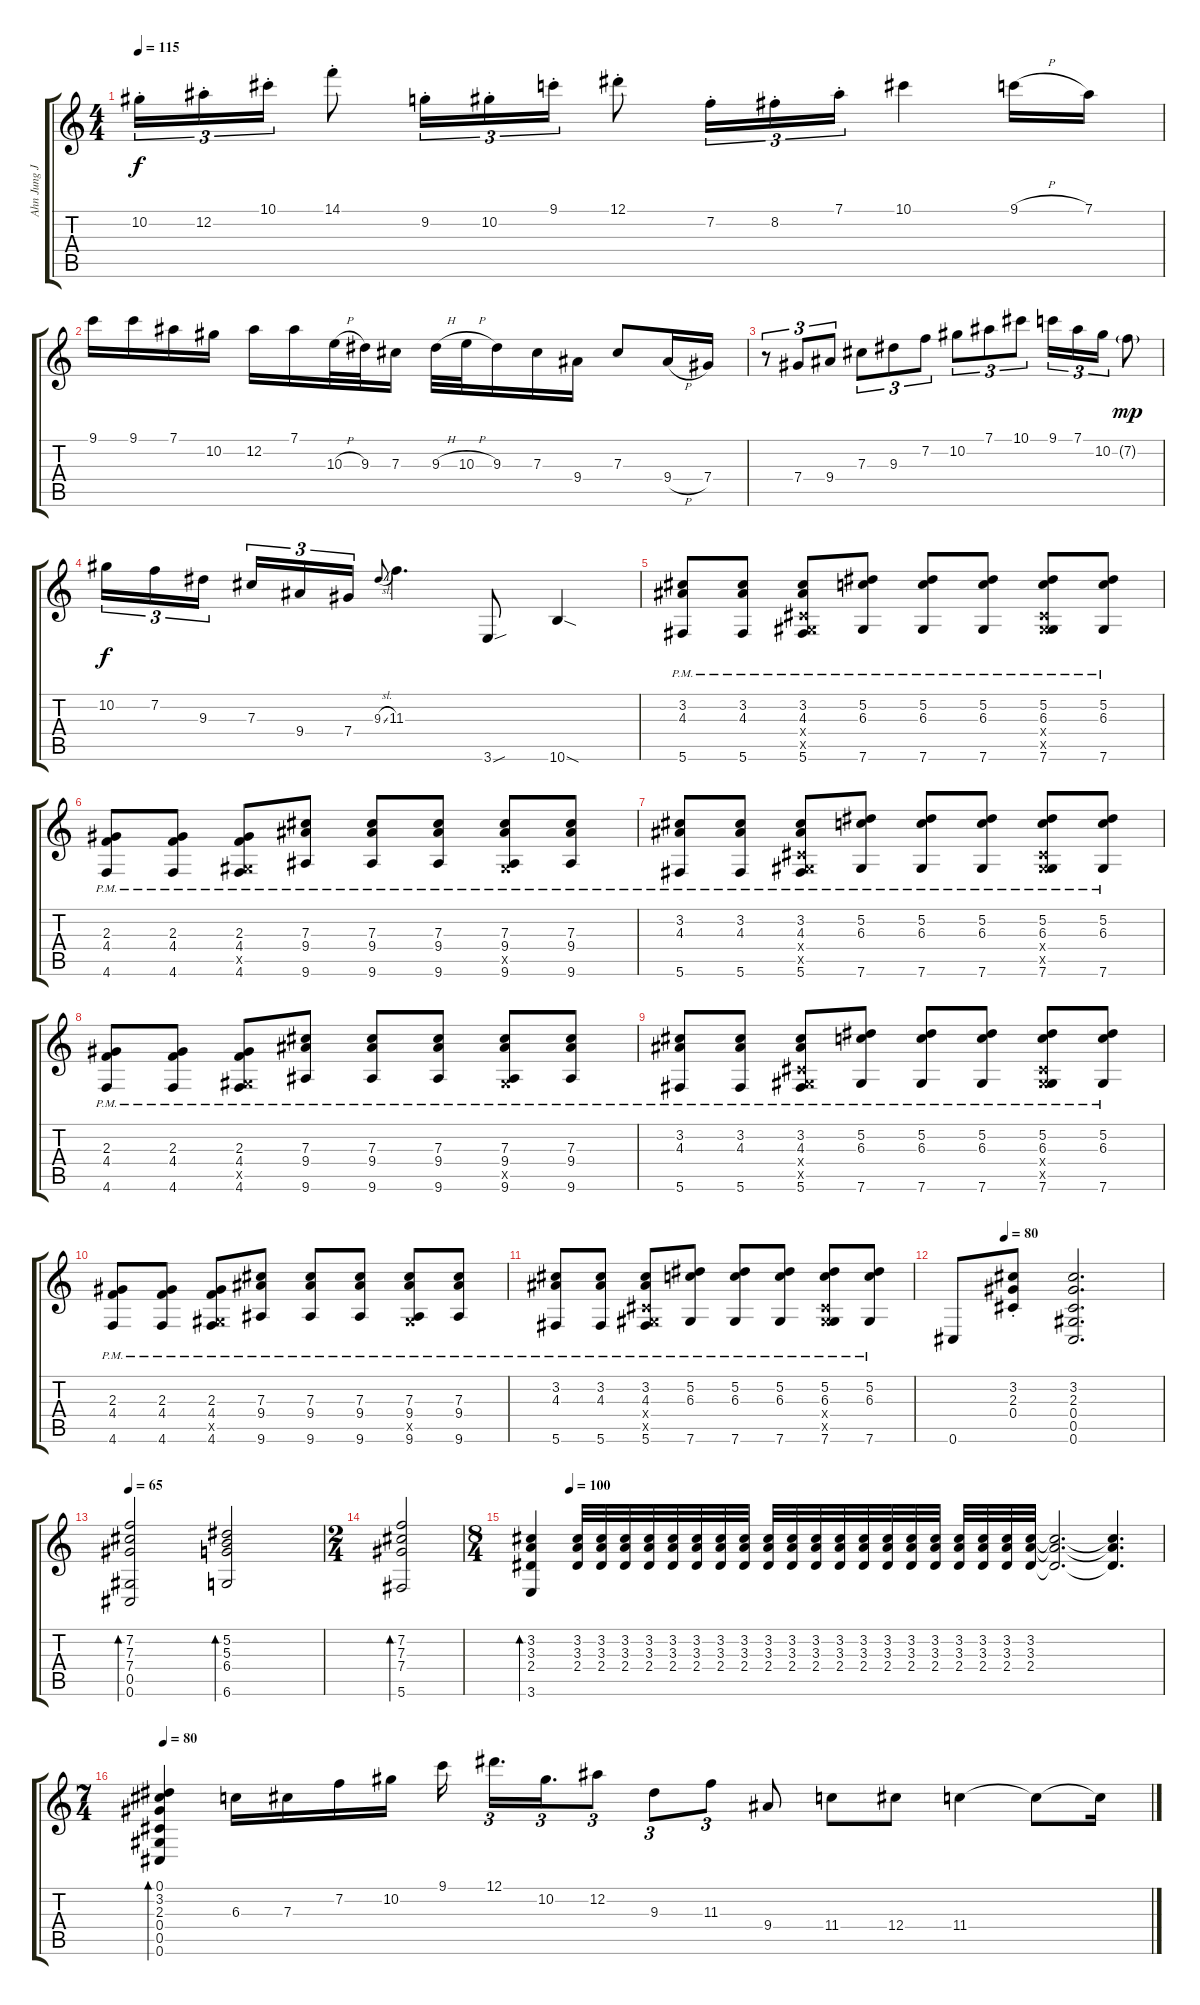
\track ("Ahn Jung Jae" "Ahn Jung J") {instrument acousticguitarsteel}
\staff {score tabs}
\tuning (Eb4 Bb3 Gb3 Db3 Ab2 Db2) {hide}
\ts (4 4)
\tempo 115
\clef g2
\ks c
10.2{st}.16{tu (3 2) dy f} 12.2{st}.16{tu (3 2)} 10.1{st}.16{tu (3 2)} 14.1{st}.8 9.2{st}.16{tu (3 2)} 10.2{st}.16{tu (3 2)} 9.1{st}.16{tu (3 2)} 12.1{st}.8 7.2{st}.16{tu (3 2)} 8.2{st}.16{tu (3 2)} 7.1{st}.16{tu (3 2)} 10.1.4 9.1{h}.16 7.1.16 |
9.1.16 9.1.16 7.1.16 10.2.16 12.2.16 7.1.16 10.3{h}.32 9.3.32 7.3.16 9.3{h}.32 10.3{h}.32 9.3.16 7.3.16 9.4.16 7.3.8 9.4{h}.16 7.4.16 |
r.8{tu (3 2)} 7.4.8{tu (3 2)} 9.4.8{tu (3 2)} 7.3.8{tu (3 2)} 9.3.8{tu (3 2)} 7.2.8{tu (3 2)} 10.2.8{tu (3 2)} 7.1.8{tu (3 2)} 10.1.8{tu (3 2)} 9.1.16{tu (3 2)} 7.1.16{tu (3 2)} 10.2.16{tu (3 2)} 7.2{g}.8{dy mp} |
10.2.16{tu (3 2) dy f} 7.2.16{tu (3 2)} 9.3.16{tu (3 2) beam splitsecondary} 7.3.16{tu (3 2)} 9.4.16{tu (3 2)} 7.4.16{tu (3 2)} 9.3{sl}.8{gr onbeat} 11.3.4{d} 3.6{sou}.8 10.6{sod}.4 |
(3.2{pm} 4.3{pm} 5.6{pm}).8{volume 13} (3.2{pm} 4.3{pm} 5.6{pm}).8 (3.2{pm} 4.3{pm} 0.4{x} 0.5{x} 5.6{pm}).8 (5.2{pm} 6.3{pm} 7.6{pm}).8 (5.2{pm} 6.3{pm} 7.6{pm}).8 (5.2{pm} 6.3{pm} 7.6{pm}).8 (5.2{pm} 6.3{pm} 0.4{x} 0.5{x} 7.6{pm}).8 (5.2{pm} 6.3{pm} 7.6{pm}).8 |
(2.3{pm} 4.4{pm} 4.6{pm}).8 (2.3{pm} 4.4{pm} 4.6{pm}).8 (2.3{pm} 4.4{pm} 0.5{x} 4.6{pm}).8 (7.3{pm} 9.4{pm} 9.6{pm}).8 (7.3{pm} 9.4{pm} 9.6{pm}).8 (7.3{pm} 9.4{pm} 9.6{pm}).8 (7.3{pm} 9.4{pm} 0.5{x} 9.6{pm}).8 (7.3{pm} 9.4{pm} 9.6{pm}).8 |
(3.2{pm} 4.3{pm} 5.6{pm}).8 (3.2{pm} 4.3{pm} 5.6{pm}).8 (3.2{pm} 4.3{pm} 0.4{x} 0.5{x} 5.6{pm}).8 (5.2{pm} 6.3{pm} 7.6{pm}).8 (5.2{pm} 6.3{pm} 7.6{pm}).8 (5.2{pm} 6.3{pm} 7.6{pm}).8 (5.2{pm} 6.3{pm} 0.4{x} 0.5{x} 7.6{pm}).8 (5.2{pm} 6.3{pm} 7.6{pm}).8 |
(2.3{pm} 4.4{pm} 4.6{pm}).8 (2.3{pm} 4.4{pm} 4.6{pm}).8 (2.3{pm} 4.4{pm} 0.5{x} 4.6{pm}).8 (7.3{pm} 9.4{pm} 9.6{pm}).8 (7.3{pm} 9.4{pm} 9.6{pm}).8 (7.3{pm} 9.4{pm} 9.6{pm}).8 (7.3{pm} 9.4{pm} 0.5{x} 9.6{pm}).8 (7.3{pm} 9.4{pm} 9.6{pm}).8 |
(3.2{pm} 4.3{pm} 5.6{pm}).8 (3.2{pm} 4.3{pm} 5.6{pm}).8 (3.2{pm} 4.3{pm} 0.4{x} 0.5{x} 5.6{pm}).8 (5.2{pm} 6.3{pm} 7.6{pm}).8 (5.2{pm} 6.3{pm} 7.6{pm}).8 (5.2{pm} 6.3{pm} 7.6{pm}).8 (5.2{pm} 6.3{pm} 0.4{x} 0.5{x} 7.6{pm}).8 (5.2{pm} 6.3{pm} 7.6{pm}).8 |
(2.3{pm} 4.4{pm} 4.6{pm}).8 (2.3{pm} 4.4{pm} 4.6{pm}).8 (2.3{pm} 4.4{pm} 0.5{x} 4.6{pm}).8 (7.3{pm} 9.4{pm} 9.6{pm}).8 (7.3{pm} 9.4{pm} 9.6{pm}).8 (7.3{pm} 9.4{pm} 9.6{pm}).8 (7.3{pm} 9.4{pm} 0.5{x} 9.6{pm}).8 (7.3{pm} 9.4{pm} 9.6{pm}).8 |
(3.2{pm} 4.3{pm} 5.6{pm}).8 (3.2{pm} 4.3{pm} 5.6{pm}).8 (3.2{pm} 4.3{pm} 0.4{x} 0.5{x} 5.6{pm}).8 (5.2{pm} 6.3{pm} 7.6{pm}).8 (5.2{pm} 6.3{pm} 7.6{pm}).8 (5.2{pm} 6.3{pm} 7.6{pm}).8 (5.2{pm} 6.3{pm} 0.4{x} 0.5{x} 7.6{pm}).8 (5.2{pm} 6.3{pm} 7.6{pm}).8 |
\tempo (80 0.25)
0.6.8 (3.2{st} 2.3{st} 0.4{st}).8 (3.2 2.3 0.4 0.5 0.6).2{d} |
\tempo 65
(7.2 7.3 7.4 0.5 0.6).2{bd 120} (5.2 5.3 6.4 6.6).2{bd 120} |
\ts (2 4)
(7.2 7.3 7.4 5.6).2{bd 120} |
\ts (8 4)
\tempo (100 0.0625)
(3.2 3.3 2.4 3.6).4{bd 120} (3.2 3.3 2.4).32{volume 5} (3.2 3.3 2.4).32{volume 13} (3.2 3.3 2.4).32 (3.2 3.3 2.4).32 (3.2 3.3 2.4).32 (3.2 3.3 2.4).32 (3.2 3.3 2.4).32 (3.2 3.3 2.4).32 (3.2 3.3 2.4).32 (3.2 3.3 2.4).32 (3.2 3.3 2.4).32 (3.2 3.3 2.4).32 (3.2 3.3 2.4).32 (3.2 3.3 2.4).32 (3.2 3.3 2.4).32 (3.2 3.3 2.4).32 (3.2 3.3 2.4).32 (3.2 3.3 2.4).32 (3.2 3.3 2.4).32 (3.2 3.3 2.4).32 (3.2{t} 3.3{t} 2.4{t}).2{d} (3.2{t} 3.3{t} 2.4{t}).4{d} |
\ts (7 4)
\tempo 80
(0.1 3.2 2.3 0.4 0.5 0.6).4{bd 120} 6.3.16 7.3.16 7.2.16 10.2.16 9.1.16{beam splitsecondary} 12.1.16{d tu (3 2)} 10.2.16{d tu (3 2)} 12.2.8{tu (3 2)} 9.3.8{tu (3 2)} 11.3.8{tu (3 2)} 9.4.8 11.4.8 12.4.8 11.4.4 11.4{t}.8 11.4{t}.16
